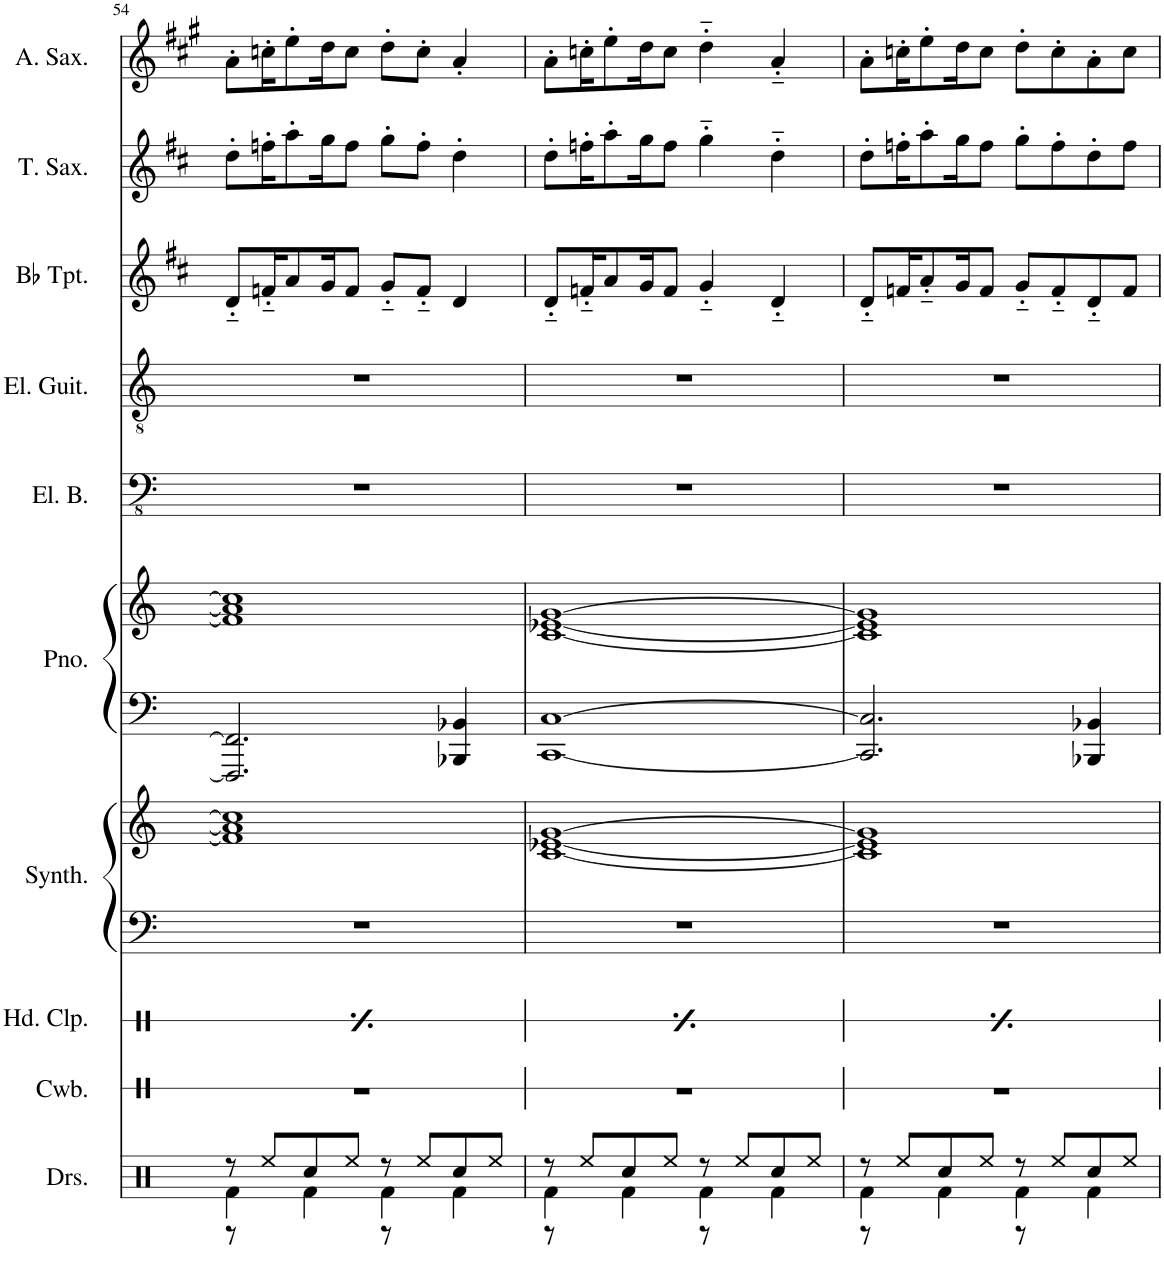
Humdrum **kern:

**kern	**kern	**kern	**kern	**kern	**kern	**kern	**kern	**kern	**kern	**kern	**kern	**kern
*part11	*part10	*part9	*part8	*part8	*part7	*part7	*part6	*part5	*part4	*part3	*part2	*part1
*staff13	*staff12	*staff11	*staff10	*staff9	*staff8	*staff7	*staff6	*staff5	*staff4	*staff3	*staff2	*staff1
*I"Drumset	*I"Cowbell	*I"Hand Clap	*I"Warm Synthesizer	*	*I"Piano	*	*I"Electric Bass	*I"Electric Guitar	*I"Bb Trumpet	*I"Baritone Saxophone	*I"Tenor Saxophone	*I"Alto Saxophone
*I'Drs.	*I'Cwb.	*I'Hd. Clp.	*I'Synth.	*	*I'Pno.	*	*I'El. B.	*I'El. Guit.	*I'Bb Tpt.	*I'Bar. Sax.	*I'T. Sax.	*I'A. Sax.
!!LO:PB:g=z
*clefX	*clefX	*clefX	*clefF4	*clefG2	*clefF4	*clefG2	*clefFv4	*clefGv2	*clefG2	*clefG2	*clefG2	*clefG2
*	*	*	*	*	*	*	*	*	*Trd1c2	*Trd12c21	*Trd8c14	*Trd5c9
*k[]	*k[]	*k[]	*k[]	*k[]	*k[]	*k[]	*k[]	*k[]	*k[f#c#]	*k[f#c#g#]	*k[f#c#]	*k[f#c#g#]
*M4/4	*M4/4	*M4/4	*M4/4	*M4/4	*M4/4	*M4/4	*M4/4	*M4/4	*M4/4	*M4/4	*M4/4	*M4/4
=54	=54	=54	=54	=54	=54	=54	=54	=54	=54	=54	=54	=54
*^	*	*	*	*	*	*	*	*	*	*	*	*
*	*^	*	*	*	*	*	*	*	*	*	*	*	*
8r	4Rf\	8r	1r	8r	1r	1f] 1a] 1cc]	2.FFF/] 2.FF/]	1f] 1a] 1cc]	1r	1r	8d'~/L	8aa'~\L	8dd'\L	8a'\L
8Ree/L	.	4.ryy	.	16r	.	.	.	.	.	.	16fn'~/K	16cccn'~\K	16ffn'\K	16ccn'\K
.	.	.	.	16r	.	.	.	.	.	.	8a/	8eee\J	8aa'\	8ee'\
8Rcc/	4Rf\	.	.	16Re/	.	.	.	.	.	.	.	.	.	.
.	.	.	.	16r	.	.	.	.	.	.	16g/K	16ddd\KL	16gg\K	16dd\K
8Ree/J	.	.	.	8r	.	.	.	.	.	.	8f/J	8ccc\J	8ff\J	8cc\J
8r	4Rf\	8r	.	4r	.	.	.	.	.	.	8g'~/L	8ddd'~\L	8gg'\L	8dd'\L
8Ree/L	.	4.ryy	.	.	.	.	.	.	.	.	8f'~/J	8ccc'~\J	8ff'\J	8cc'\J
8Rcc/	4Rf\	.	.	4Re/	.	.	4BBB-X/ 4BB-X/	.	.	.	4d/	4aa	4dd'\	4a'/
8Ree/J	.	.	.	.	.	.	.	.	.	.	.	.	.	.
=55	=55	=55	=55	=55	=55	=55	=55	=55	=55	=55	=55	=55	=55	=55
8r	4Rf\	8r	1r	8r	1r	[1c [1e-X [1g	[1CC [1C	[1c [1e-X [1g	1r	1r	8d'~/L	8aa'~\L	8dd'\L	8a'\L
8Ree/L	.	4.ryy	.	16r	.	.	.	.	.	.	16fn'~/K	16cccn'~\K	16ffn'\K	16ccn'\K
.	.	.	.	16r	.	.	.	.	.	.	8a/	8eee\J	8aa'\	8ee'\
8Rcc/	4Rf\	.	.	16Re/	.	.	.	.	.	.	.	.	.	.
.	.	.	.	16r	.	.	.	.	.	.	16g/K	16ddd\KL	16gg\K	16dd\K
8Ree/J	.	.	.	8r	.	.	.	.	.	.	8f/J	8ccc\J	8ff\J	8cc\J
8r	4Rf\	8r	.	4r	.	.	.	.	.	.	4g'~/	4ddd'~	4gg'~\	4dd'~\
8Ree/L	.	4.ryy	.	.	.	.	.	.	.	.	.	.	.	.
8Rcc/	4Rf\	.	.	4Re/	.	.	.	.	.	.	4d'~/	4aa'~	4dd'~\	4a'~/
8Ree/J	.	.	.	.	.	.	.	.	.	.	.	.	.	.
=56	=56	=56	=56	=56	=56	=56	=56	=56	=56	=56	=56	=56	=56	=56
8r	4Rf\	8r	1r	8r	1r	1c] 1e-] 1g]	2.CC/] 2.C/]	1c] 1e-] 1g]	1r	1r	8d'~/L	8aa'~\L	8dd'\L	8a'\L
8Ree/L	.	4.ryy	.	16r	.	.	.	.	.	.	16fn/K	16cccn\K	16ffn'\K	16ccn'\K
.	.	.	.	16r	.	.	.	.	.	.	8a'~/	8eee'~\J	8aa'\	8ee'\
8Rcc/	4Rf\	.	.	16Re/	.	.	.	.	.	.	.	.	.	.
.	.	.	.	16r	.	.	.	.	.	.	16g/K	16ddd\KL	16gg\K	16dd\K
8Ree/J	.	.	.	8r	.	.	.	.	.	.	8f/J	8ccc\J	8ff\J	8cc\J
8r	4Rf\	8r	.	4r	.	.	.	.	.	.	8g'~/L	8ddd'~\L	8gg'\L	8dd'\L
8Ree/L	.	4.ryy	.	.	.	.	.	.	.	.	8f'~/	8ccc'~\J	8ff'\	8cc'\
8Rcc/	4Rf\	.	.	4Re/	.	.	4BBB-X/ 4BB-X/	.	.	.	8d'~/	8aa'~\L	8dd'\	8a'\
8Ree/J	.	.	.	.	.	.	.	.	.	.	8f/J	8ccc\J	8ff\J	8cc\J
*v	*v	*v	*	*	*	*	*	*	*	*	*	*	*	*
=	=	=	=	=	=	=	=	=	=	=	=	=
*-	*-	*-	*-	*-	*-	*-	*-	*-	*-	*-	*-	*-
